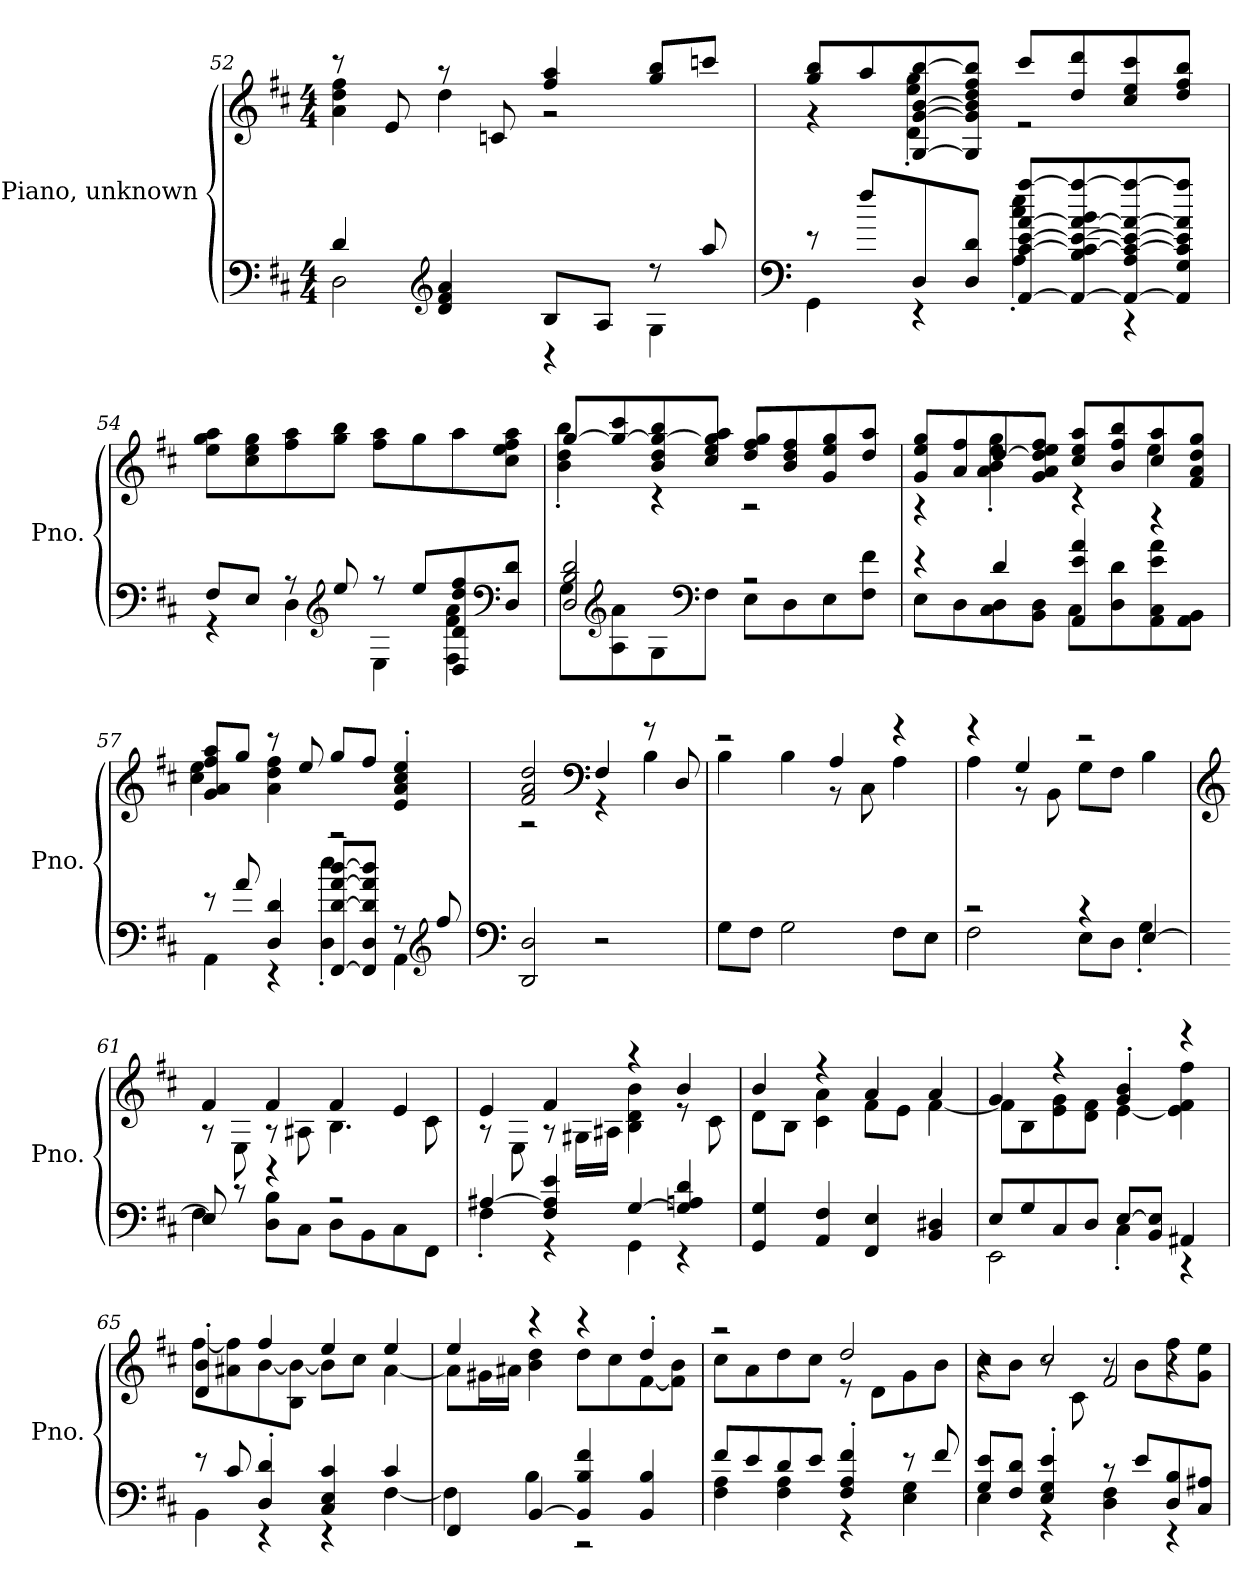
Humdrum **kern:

**kern	**kern
*part1	*part1
*staff2	*staff1
*I"Piano, unknown	*
*I'Pno.	*
!!LO:LB:g=z
*clefF4	*clefG2
*k[f#c#]	*k[f#c#]
*M4/4	*M4/4
=52	=52
*^	*^
4d/	2D\	8r	4a\ 4dd\ 4ff#\
.	.	8e/	.
*clefG2	*	*	*
4d/ 4f#/ 4a/	.	8r	4dd\
.	.	8cn/	.
8B/L	4r	4ff#/ 4aa/	2r
8A/J	.	.	.
8r	4G\	8gg/ 8bb/L	.
8aa/	.	8cccn/J	.
=53	=53	=53	=53
*clefF4	*	*	*
8r	4GG\	8gg/ 8bb/L	4r
8ff#/L	.	8aa/	.
8D/	4r	[8G/ [8g/ [8b/ [8bb/	4d\' 4ee\' 4gg\'
8D/ 8d/J	.	8G/] 8g/] 8b/] 8dd/ 8ff#/ 8bb/]J	.
[8AA/ [8c#/ [8e/ [8a/ [8aa/L	4A\' 4cc#\' 4ee\'	8ccc#/L	2r
8AA/_ 8B/ 8c#/_ 8e/_ 8a/_ 8b/ 8aa/_	.	8dd/ 8ddd/	.
8AA/_ 8A/ 8c#/_ 8e/_ 8a/_ 8aa/_	4r	8cc#/ 8ee/ 8ccc#/	.
8AA/] 8G/ 8c#/] 8e/] 8a/] 8aa/]J	.	8dd/ 8ff#/ 8bb/J	.
*	*	*v	*v
=54	=54	=54
8F#/L	4r	8ee\ 8gg\ 8aa\L
8E/J	.	8cc#\ 8ee\ 8gg\
8r	4D\	8ff#\ 8aa\
*clefG2	*	*
8ee/	.	8gg\ 8bb\J
8r	4E\	8ff#\ 8aa\L
8ee/L	.	8gg\
8D/ 8d/ 8dd/ 8ff#/	4F#\ 4f#\ 4a\	8aa\
*clefF4	*	*
8D/ 8d/J	.	8cc#\ 8ee\ 8ff#\ 8aa\J
!!LO:LB:g=z
=55	=55	=55
*	*	*^
2D/ 2B/ 2d/	8G\L	[8gg/L	4b\' 4dd\' 4bb\'
*clefG2	*	*	*
.	8A\ 8a\	8gg/_ 8ccc#/	.
.	8G\	8b/ 8dd/ 8gg/_ 8bb/	4r
*clefF4	*	*	*
.	8F#\J	8cc#/ 8ee/ 8gg/] 8aa/J	.
2r	8E\L	8dd/ 8ff#/ 8gg/L	2r
.	8D\	8b/ 8dd/ 8ff#/	.
.	8E\	8g/ 8ee/ 8gg/	.
.	8F#\ 8f#\J	8dd/ 8aa/J	.
=56	=56	=56	=56
4r	8E\L	8g/ 8ee/ 8gg/L	4r
.	8D\	8a/ 8ff#/	.
4d/	8C#\ 8D\	[8dd/	4a\' 4b\' 4ee\' 4gg\'
.	8BB\ 8D\J	8g/ 8a/ 8dd/] 8ee/ 8ff#/J	.
4AA/ 4e/ 4a/	8C#\L	8cc#/ 8ee/ 8aa/L	4r
.	8D\ 8d\	8b/ 8ff#/ 8bb/	.
4r	8AA\ 8C#\ 8e\ 8a\	8cc#/ 8aa/	4ee\
.	8AA\ 8BB\J	8f#/ 8a/ 8dd/ 8gg/J	.
=57	=57	=57	=57
8r	4AA\	8g/ 8a/ 8ff#/ 8aa/L	4cc#\ 4ee\
8a/	.	8gg/J	.
4D/ 4d/	4r	8r	4a\ 4dd\ 4ff#\
.	.	8ee/	.
[8FF#/ [8d/ [8a/ [8dd/L	4D\' 4ee\'	8gg/L	2r
8FF#/] 8D/ 8d/] 8a/] 8dd/]J	.	8ff#/J	.
8r	4AA\	4e/' 4a/' 4cc#/' 4ee/'	.
*clefG2	*	*	*
8ff#/	.	.	.
*v	*v	*	*
!!LO:LB:g=z	!!
=58	=58	=58
*clefF4	*	*
2DD/ 2D/	2f#/ 2a/ 2dd/	2r
*	*clefF4	*
2r	4F#/	4r
.	8r	4B\
.	8D/	.
=59	=59	=59
8G\L	2r	4B\
8F#\J	.	.
2G\	.	4B\
.	4A/	8r
.	.	8C#\
8F#\L	4r	4A\
8E\J	.	.
=60	=60	=60
*^	*	*
2r	2F#\	4r	4A\
.	.	4G/	8r
.	.	.	8BB\
4r	8E\L	2r	8G\L
.	8D\J	.	8F#\J
[4E/	4G'\	.	4B\
=61	=61	=61	=61
*	*	*clefG2	*
8E/]	4F#\	4f#/	8r
8r	.	.	8E\
4r	8D\ 8B\L	4f#/	8r
.	8C#\J	.	8A#X\
2r	8D\L	4f#/	4.B\
.	8BB\	.	.
.	8C#\	4e/	.
.	8FF#\J	.	8c#\
!!LO:PB:g=z	!!
=62	=62	=62	=62
[4A#X/	4F#'\	4e/	8r
.	.	.	8E\
4F#/ 4A#/] 4e/	4r	4f#/	8r
.	.	.	16G#X\LL
.	.	.	16A#X\JJ
[4G/	4GG\	4r	4B\ 4d\ 4b\
4G/] 4An/ 4d/	4r	4b/	8r
.	.	.	8c#\
*v	*v	*	*
=63	=63	=63
4GG/ 4G/	4b/	8d\L
.	.	8B\J
4AA/ 4F#/	4r	4c#\ 4a\
4FF#/ 4E/	4a/	8f#\L
.	.	8e\J
4BB/ 4D#X/	4a/	[4f#\
=64	=64	=64
*^	*	*
8E/L	2EE\	4g/	8f#\L]
8G/	.	.	8B\
8C#/	.	4r	8e\ 8g\
8D/J	.	.	8d\ 8f#\J
[8E/L	4C#'\	4g/' 4b/'	[4e\
8BB/ 8E/]J	.	.	.
4AA#X/	4r	4r	4e\] 4f#\ 4ff#\
=65	=65	=65	=65
8r	4BB\	4d/' 4b/'	[8ff#\L
8c#/	.	.	8a#X\ 8ff#\]
4D/' 4d/'	4r	4ff#/	[8b\
.	.	.	8B\ 8b\_J
4C#/ 4E/ 4c#/	4r	4ee/	8b\L]
.	.	.	8cc#\J
4c#/	[4F#\	4ee/	[4a#\
!!LO:LB:g=z	!!
=66	=66	=66	=66
4FF#/	4F#\]	4ee/	8a#\L]
.	.	.	16g#X\L
.	.	.	16a#X\JJ
[4BB/	4B\	4r	4b\ 4dd\
4BB/] 4B/ 4f#/	2r	4r	8dd\L
.	.	.	8cc#\
4BB/ 4B/	.	4dd'/	[8f#\
.	.	.	8f#\] 8b\J
=67	=67	=67	=67
8f#/L	4F#\ 4A\	2r	8cc#\L
8e/	.	.	8a\
8d/	4F#\ 4A\	.	8dd\
8e/J	.	.	8cc#\J
4F#/' 4A/' 4f#/'	4r	2dd/	8r
.	.	.	8d\L
8r	4E\ 4G\	.	8g\
8f#/	.	.	8b\J
=68	=68	=68	=68
*	*	*	*^
8G/ 8e/L	4E\	4r	8cc#\L	2r
8F#/ 8d/J	.	.	8b\J	.
4E/' 4G/' 4e/'	4r	2cc#/	8r	.
.	.	.	8c#\	.
8r	4D\ 4F#\	.	8r	2f#/
8e/L	.	.	8b\L	.
8D/ 8B/	4r	4r	8ff#\	.
8C#/ 8A#X/J	.	.	8g\ 8ee\J	.
*v	*v	*	*	*
*	*v	*v	*v
=	=
*-	*-
